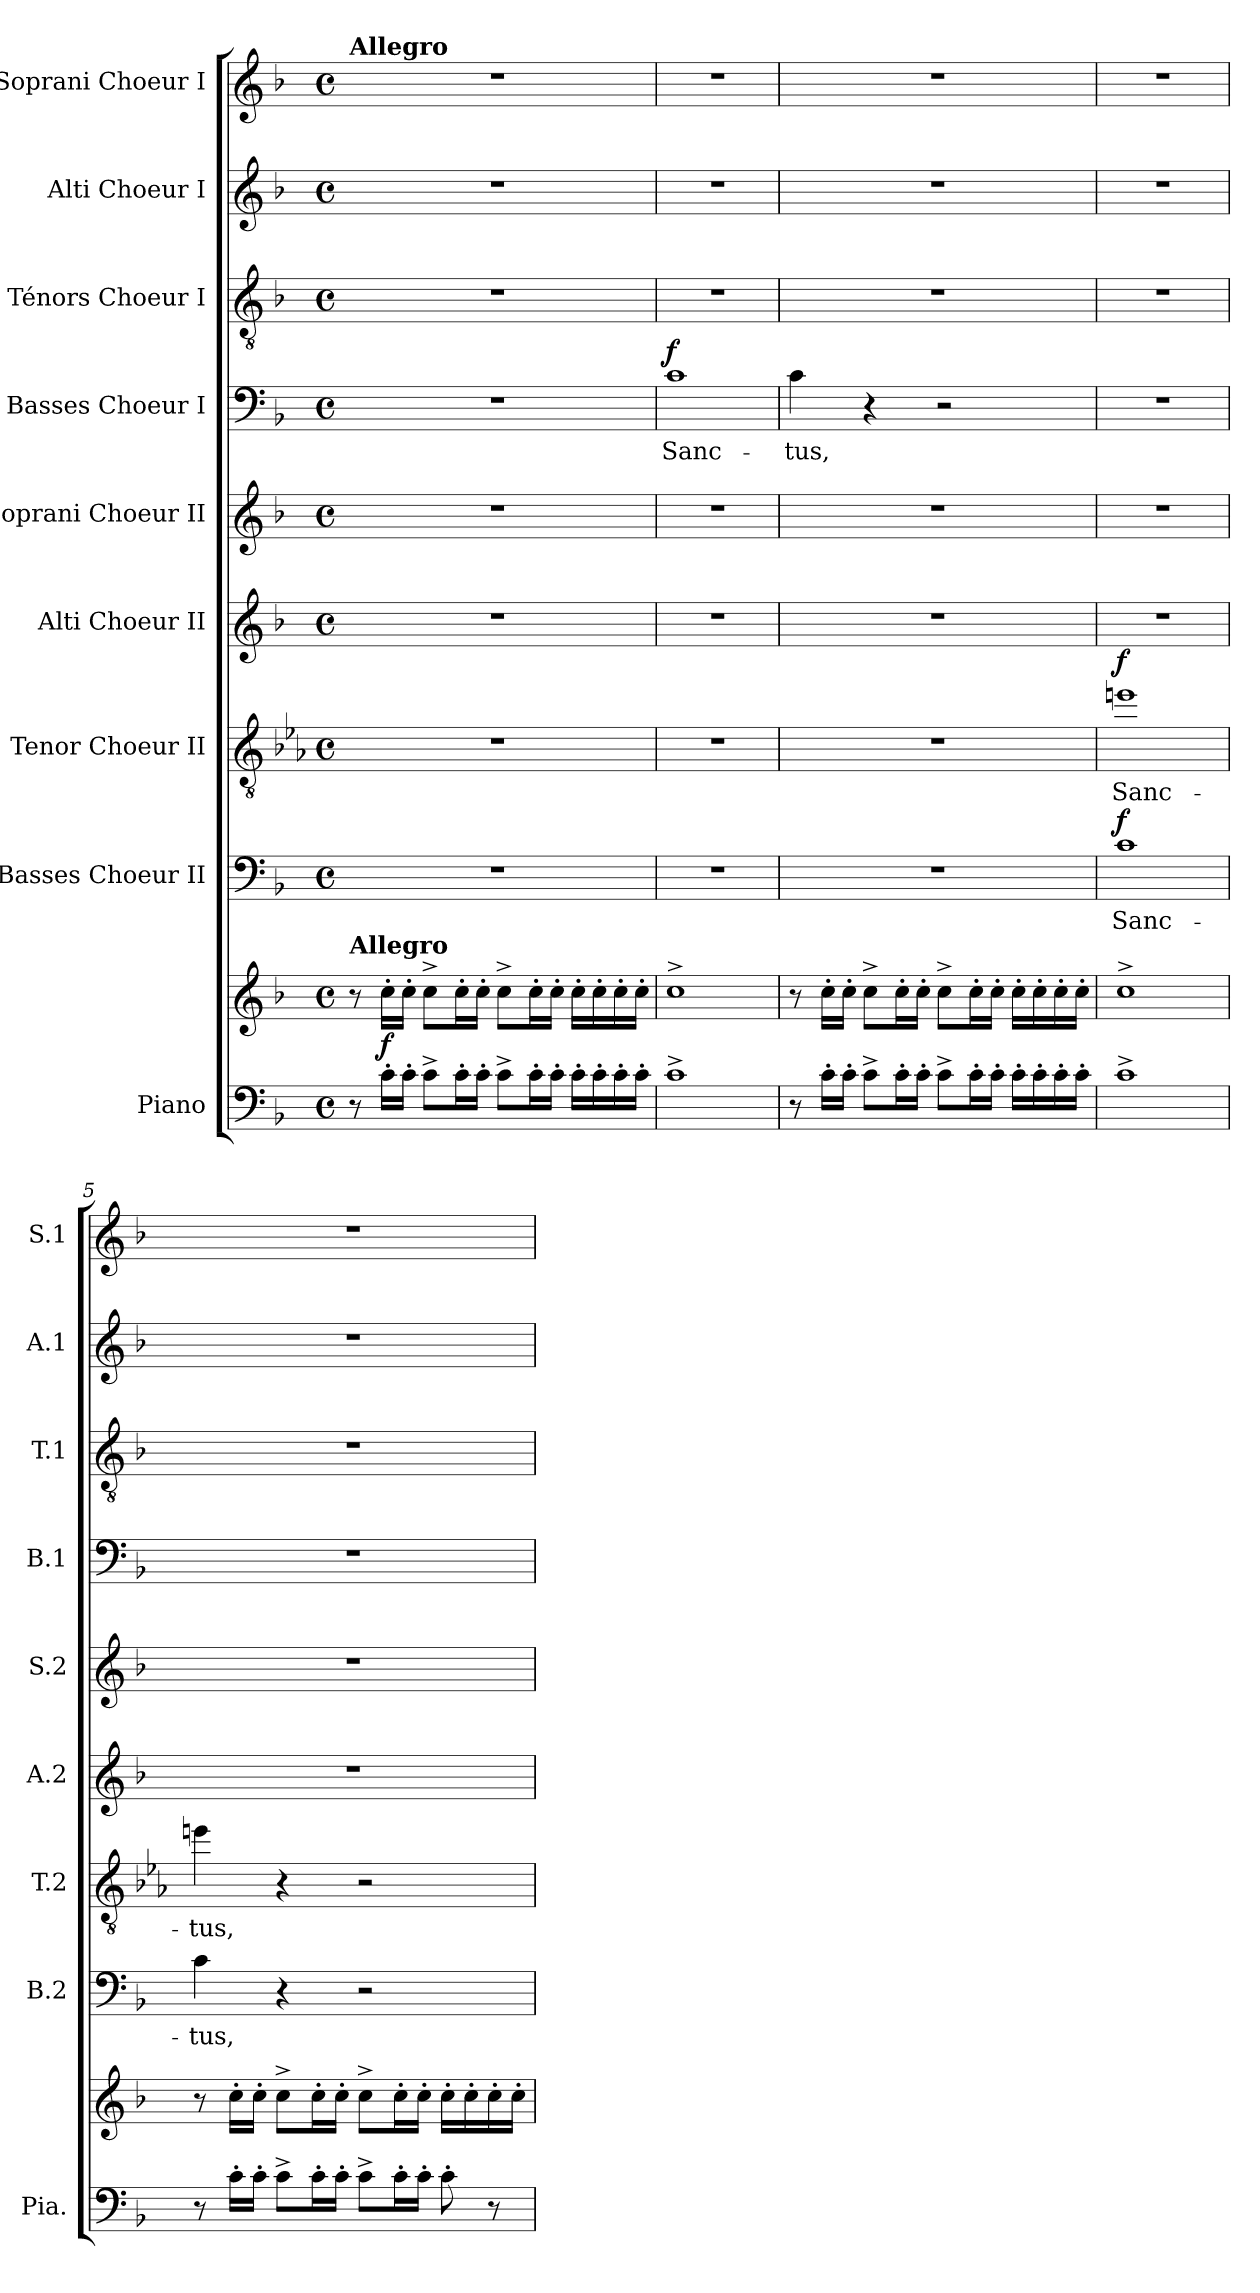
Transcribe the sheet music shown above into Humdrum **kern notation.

**kern	**kern	**dynam	**kern	**text	**dynam	**kern	**text	**dynam	**kern	**kern	**kern	**text	**dynam	**kern	**kern	**kern
*part9	*part9	*part9	*part8	*part8	*part8	*part7	*part7	*part7	*part6	*part5	*part4	*part4	*part4	*part3	*part2	*part1
*staff10	*staff9	*staff9/10	*staff8	*staff8	*staff8	*staff7	*staff7	*staff7	*staff6	*staff5	*staff4	*staff4	*staff4	*staff3	*staff2	*staff1
*I"Piano	*	*	*I"Basses Choeur II	*	*	*I"Tenor Choeur II	*	*	*I"Alti Choeur II	*I"Soprani Choeur II	*I"Basses Choeur I	*	*	*I"Ténors Choeur I	*I"Alti Choeur I	*I"Soprani Choeur I
*I'Pia.	*	*	*I'B.2	*	*	*I'T.2	*	*	*I'A.2	*I'S.2	*I'B.1	*	*	*I'T.1	*I'A.1	*I'S.1
*clefF4	*clefG2	*	*clefF4	*	*	*clefGv2	*	*	*clefG2	*clefG2	*clefF4	*	*	*clefGv2	*clefG2	*clefG2
*	*	*	*	*	*	*ITrd8c14	*	*	*	*	*	*	*	*	*	*
*k[b-]	*k[b-]	*	*k[b-]	*	*	*k[b-e-a-]	*	*	*k[b-]	*k[b-]	*k[b-]	*	*	*k[b-]	*k[b-]	*k[b-]
*M4/4	*M4/4	*	*M4/4	*	*	*M4/4	*	*	*M4/4	*M4/4	*M4/4	*	*	*M4/4	*M4/4	*M4/4
*met(c)	*met(c)	*	*met(c)	*	*	*met(c)	*	*	*met(c)	*met(c)	*met(c)	*	*	*met(c)	*met(c)	*met(c)
*MM188	*MM188	*	*MM188	*	*	*MM188	*	*	*MM188	*MM188	*MM188	*	*	*MM188	*MM188	*MM188
=1	=1	=1	=1	=1	=1	=1	=1	=1	=1	=1	=1	=1	=1	=1	=1	=1
!	!	!	!	!	!	!	!	!	!	!	!	!	!	!	!	!LO:TX:a:B:t=Allegro
!	!LO:TX:a:B:t=Allegro	!	!	!	!	!	!	!	!	!	!	!	!	!	!	!
8r	8r	.	1r	.	.	1r	.	.	1r	1r	1r	.	.	1r	1r	1r
!	!	!LO:DY:a=2	!	!	!	!	!	!	!	!	!	!	!	!	!	!
16c'\LL	16cc'\LL	f	.	.	.	.	.	.	.	.	.	.	.	.	.	.
16c'\JJ	16cc'\JJ	.	.	.	.	.	.	.	.	.	.	.	.	.	.	.
8c^\L	8cc^\L	.	.	.	.	.	.	.	.	.	.	.	.	.	.	.
16c'\L	16cc'\L	.	.	.	.	.	.	.	.	.	.	.	.	.	.	.
16c'\JJ	16cc'\JJ	.	.	.	.	.	.	.	.	.	.	.	.	.	.	.
8c^\L	8cc^\L	.	.	.	.	.	.	.	.	.	.	.	.	.	.	.
16c'\L	16cc'\L	.	.	.	.	.	.	.	.	.	.	.	.	.	.	.
16c'\JJ	16cc'\JJ	.	.	.	.	.	.	.	.	.	.	.	.	.	.	.
16c'\LL	16cc'\LL	.	.	.	.	.	.	.	.	.	.	.	.	.	.	.
16c'\	16cc'\	.	.	.	.	.	.	.	.	.	.	.	.	.	.	.
16c'\	16cc'\	.	.	.	.	.	.	.	.	.	.	.	.	.	.	.
16c'\JJ	16cc'\JJ	.	.	.	.	.	.	.	.	.	.	.	.	.	.	.
=2	=2	=2	=2	=2	=2	=2	=2	=2	=2	=2	=2	=2	=2	=2	=2	=2
!	!	!	!	!	!	!	!	!	!	!	!	!	!LO:DY:a	!	!	!
1c^	1cc^	.	1r	.	.	1r	.	.	1r	1r	1c	Sanc-	f	1r	1r	1r
=3	=3	=3	=3	=3	=3	=3	=3	=3	=3	=3	=3	=3	=3	=3	=3	=3
8r	8r	.	1r	.	.	1r	.	.	1r	1r	4c\	-tus,	.	1r	1r	1r
16c'\LL	16cc'\LL	.	.	.	.	.	.	.	.	.	.	.	.	.	.	.
16c'\JJ	16cc'\JJ	.	.	.	.	.	.	.	.	.	.	.	.	.	.	.
8c^\L	8cc^\L	.	.	.	.	.	.	.	.	.	4r	.	.	.	.	.
16c'\L	16cc'\L	.	.	.	.	.	.	.	.	.	.	.	.	.	.	.
16c'\JJ	16cc'\JJ	.	.	.	.	.	.	.	.	.	.	.	.	.	.	.
8c^\L	8cc^\L	.	.	.	.	.	.	.	.	.	2r	.	.	.	.	.
16c'\L	16cc'\L	.	.	.	.	.	.	.	.	.	.	.	.	.	.	.
16c'\JJ	16cc'\JJ	.	.	.	.	.	.	.	.	.	.	.	.	.	.	.
16c'\LL	16cc'\LL	.	.	.	.	.	.	.	.	.	.	.	.	.	.	.
16c'\	16cc'\	.	.	.	.	.	.	.	.	.	.	.	.	.	.	.
16c'\	16cc'\	.	.	.	.	.	.	.	.	.	.	.	.	.	.	.
16c'\JJ	16cc'\JJ	.	.	.	.	.	.	.	.	.	.	.	.	.	.	.
=4	=4	=4	=4	=4	=4	=4	=4	=4	=4	=4	=4	=4	=4	=4	=4	=4
!	!	!	!	!	!LO:DY:a	!	!	!LO:DY:a	!	!	!	!	!	!	!	!
1c^	1cc^	.	1c	Sanc-	f	1eni	Sanc-	f	1r	1r	1r	.	.	1r	1r	1r
=5	=5	=5	=5	=5	=5	=5	=5	=5	=5	=5	=5	=5	=5	=5	=5	=5
8r	8r	.	4c\	-tus,	.	4eni\	-tus,	.	1r	1r	1r	.	.	1r	1r	1r
16c'\LL	16cc'\LL	.	.	.	.	.	.	.	.	.	.	.	.	.	.	.
16c'\JJ	16cc'\JJ	.	.	.	.	.	.	.	.	.	.	.	.	.	.	.
8c^\L	8cc^\L	.	4r	.	.	4r	.	.	.	.	.	.	.	.	.	.
16c'\L	16cc'\L	.	.	.	.	.	.	.	.	.	.	.	.	.	.	.
16c'\JJ	16cc'\JJ	.	.	.	.	.	.	.	.	.	.	.	.	.	.	.
8c^\L	8cc^\L	.	2r	.	.	2r	.	.	.	.	.	.	.	.	.	.
16c'\L	16cc'\L	.	.	.	.	.	.	.	.	.	.	.	.	.	.	.
16c'\JJ	16cc'\JJ	.	.	.	.	.	.	.	.	.	.	.	.	.	.	.
8c'\	16cc'\LL	.	.	.	.	.	.	.	.	.	.	.	.	.	.	.
.	16cc'\	.	.	.	.	.	.	.	.	.	.	.	.	.	.	.
8r	16cc'\	.	.	.	.	.	.	.	.	.	.	.	.	.	.	.
.	16cc'\JJ	.	.	.	.	.	.	.	.	.	.	.	.	.	.	.
=	=	=	=	=	=	=	=	=	=	=	=	=	=	=	=	=
*-	*-	*-	*-	*-	*-	*-	*-	*-	*-	*-	*-	*-	*-	*-	*-	*-
